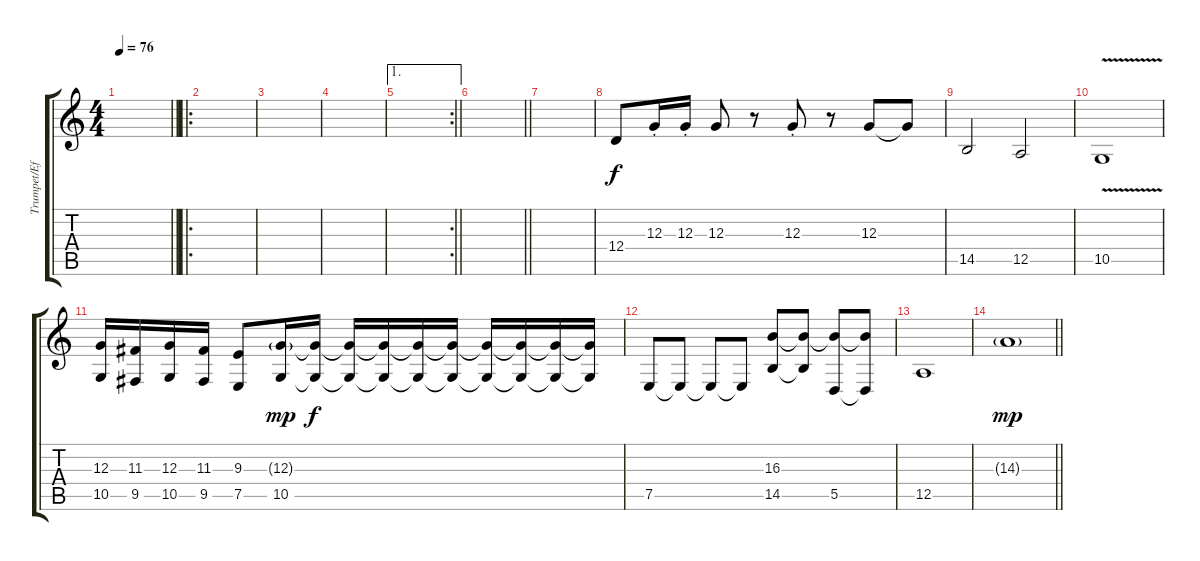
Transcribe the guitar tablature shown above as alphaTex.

\track ("Trumpet/Effect" "Trumpet/Ef") {instrument trumpet}
\staff {score tabs}
\tuning (E4 B3 G3 D3 A2 E2) {hide}
\ts (4 4)
\tempo 76
\clef g2
\barLineRight lightlight
\ks c
|
\ro
|
|
|
\ae 1
\rc 2
\barLineRight lightlight
|
\barLineRight lightlight
|
|
12.4.8 12.3{st}.16 12.3{st}.16 12.3.8 r.8 12.3{st}.8 r.8 12.3.8 12.3{t}.8 |
14.5.2 12.5.2 |
10.5{v}.1 |
(12.3 10.5).16 (11.3 9.5).16 (12.3 10.5).16 (11.3 9.5).16 (9.3 7.5).8 (12.3{g} 10.5).16{dy mp} (12.3{t} 10.5{t}).16{dy f} (12.3{t} 10.5{t}).16 (12.3{t} 10.5{t}).16 (12.3{t} 10.5{t}).16 (12.3{t} 10.5{t}).16 (12.3{t} 10.5{t}).16 (12.3{t} 10.5{t}).16 (12.3{t} 10.5{t}).16 (12.3{t} 10.5{t}).16 |
7.5.8 7.5{t}.8 7.5{t}.8 7.5{t}.8 (16.3 14.5).8 (16.3{t} 14.5{t}).8 (16.3{t} 5.5).8 (16.3{t} 5.5{t}).8 |
12.5.1 |
\barLineRight lightlight
14.3{g}.1{dy mp}
